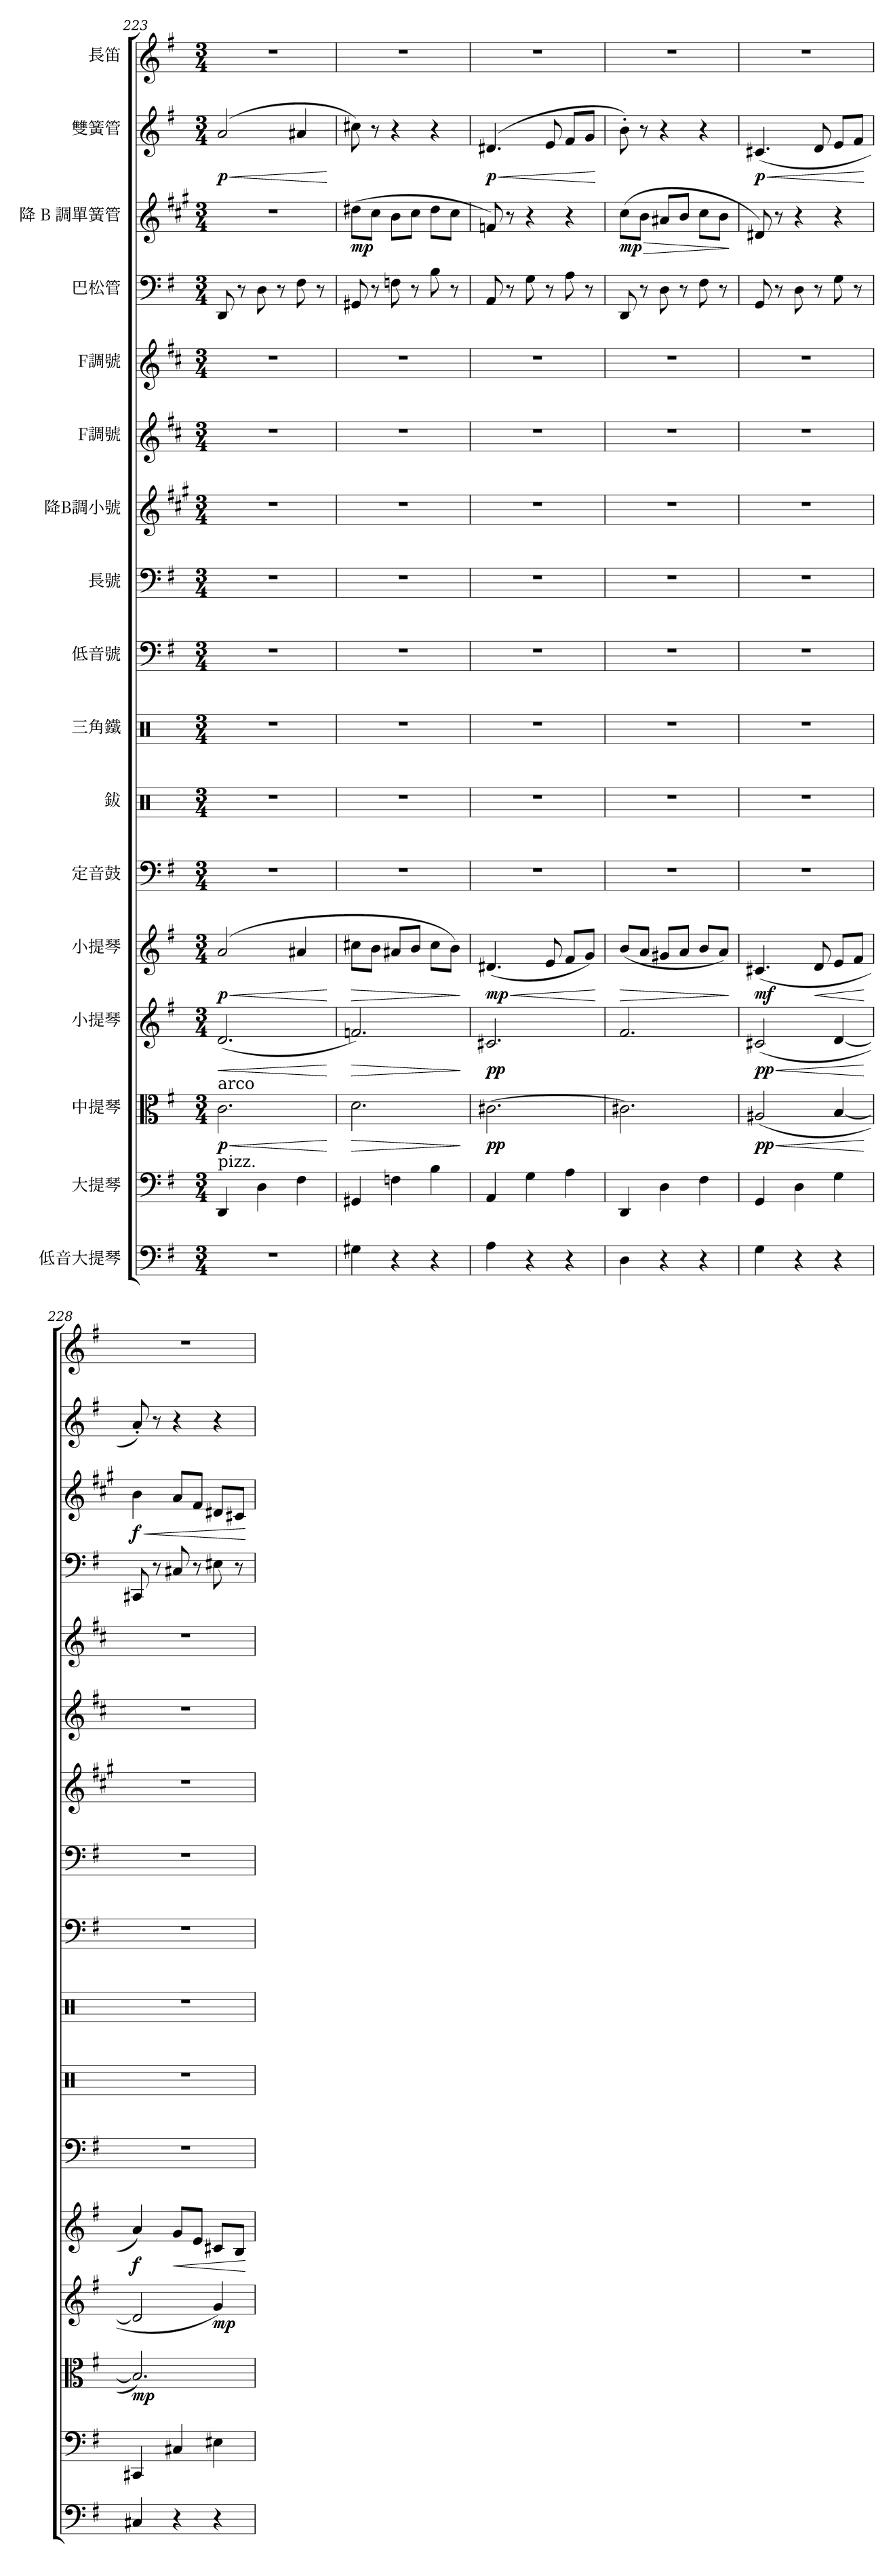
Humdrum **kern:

**kern	**kern	**kern	**dynam	**kern	**dynam	**kern	**dynam	**kern	**kern	**kern	**kern	**kern	**kern	**kern	**kern	**kern	**kern	**dynam	**kern	**dynam	**kern
*part17	*part16	*part15	*part15	*part14	*part14	*part13	*part13	*part12	*part11	*part10	*part9	*part8	*part7	*part6	*part5	*part4	*part3	*part3	*part2	*part2	*part1
*staff17	*staff16	*staff15	*staff15	*staff14	*staff14	*staff13	*staff13	*staff12	*staff11	*staff10	*staff9	*staff8	*staff7	*staff6	*staff5	*staff4	*staff3	*staff3	*staff2	*staff2	*staff1
*I"低音大提琴	*I"大提琴	*I"中提琴	*	*I"小提琴	*	*I"小提琴	*	*I"定音鼓	*I"鈸	*I"三角鐵	*I"低音號	*I"長號	*I"降B調小號	*I"F調號	*I"F調號	*I"巴松管	*I"降 B 調單簧管	*	*I"雙簧管	*	*I"長笛
*clefF4	*clefF4	*clefC3	*	*clefG2	*	*clefG2	*	*clefF4	*clefX	*clefX	*clefF4	*clefF4	*clefG2	*clefG2	*clefG2	*clefF4	*clefG2	*	*clefG2	*	*clefG2
*ITrd7c12	*	*	*	*	*	*	*	*	*	*	*	*	*ITrd1c2	*ITrd4c7	*ITrd4c7	*	*ITrd1c2	*	*	*	*
*k[f#]	*k[f#]	*k[f#]	*	*k[f#]	*	*k[f#]	*	*k[f#]	*k[]	*k[]	*k[f#]	*k[f#]	*k[f#]	*k[f#]	*k[f#]	*k[f#]	*k[f#]	*	*k[f#]	*	*k[f#]
*M3/4	*M3/4	*M3/4	*	*M3/4	*	*M3/4	*	*M3/4	*M3/4	*M3/4	*M3/4	*M3/4	*M3/4	*M3/4	*M3/4	*M3/4	*M3/4	*	*M3/4	*	*M3/4
=223	=223	=223	=223	=223	=223	=223	=223	=223	=223	=223	=223	=223	=223	=223	=223	=223	=223	=223	=223	=223	=223
!	!	!LO:TX:a:t=arco	!	!	!	!	!	!	!	!	!	!	!	!	!	!	!	!	!	!	!
!	!LO:TX:a:t=pizz.	!	!	!	!	!	!	!	!	!	!	!	!	!	!	!	!	!	!	!	!
!	!	!	!LO:HP:b	!	!LO:HP:b	!	!LO:HP:b	!	!	!	!	!	!	!	!	!	!	!	!	!LO:HP:b	!
!	!	!	!LO:DY:n=1:b	!	!	!	!LO:DY:n=1:b	!	!	!	!	!	!	!	!	!	!	!	!	!LO:DY:n=1:b	!
2.r	4DD/	2.c\	< p	(<2.d/	<	(>2a/	< p	2.r	2.r	2.r	2.r	2.r	2.r	2.r	2.r	8DD/	2.r	.	(<2a/	< p	2.r
.	.	.	.	.	.	.	.	.	.	.	.	.	.	.	.	8r	.	.	.	.	.
.	4D\	.	.	.	.	.	.	.	.	.	.	.	.	.	.	8D\	.	.	.	.	.
.	.	.	.	.	.	.	.	.	.	.	.	.	.	.	.	8r	.	.	.	.	.
.	4F#\	.	.	.	.	4a#X/	.	.	.	.	.	.	.	.	.	8F#\	.	.	4a#X/	.	.
.	.	.	.	.	.	.	.	.	.	.	.	.	.	.	.	8r	.	.	.	.	.
.	.	.	[	.	[	.	[	.	.	.	.	.	.	.	.	.	.	.	.	[	.
=224	=224	=224	=224	=224	=224	=224	=224	=224	=224	=224	=224	=224	=224	=224	=224	=224	=224	=224	=224	=224	=224
!	!	!	!LO:HP:b	!	!LO:HP:b	!	!LO:HP:b	!	!	!	!	!	!	!	!	!	!	!LO:DY:b	!	!	!
4GG#X\	4GG#X/	2.d\	>	2.fn/)	>	8cc#X\L	>	2.r	2.r	2.r	2.r	2.r	2.r	2.r	2.r	8GG#X/	(>8cc#X\L	mp	8cc#X\)	.	2.r
.	.	.	.	.	.	8b\J	.	.	.	.	.	.	.	.	.	8r	8b\J	.	8r	.	.
4r	4Fn\	.	.	.	.	8a#X/L	.	.	.	.	.	.	.	.	.	8Fn\	8a\L	.	4r	.	.
.	.	.	.	.	.	8b/J	.	.	.	.	.	.	.	.	.	8r	8b\J	.	.	.	.
4r	4B\	.	.	.	.	8cc#\L	.	.	.	.	.	.	.	.	.	8B\	8cc#\L	.	4r	.	.
.	.	.	.	.	.	8b\J)	.	.	.	.	.	.	.	.	.	8r	8b\J	.	.	.	.
.	.	.	]	.	]	.	]	.	.	.	.	.	.	.	.	.	.	.	.	.	.
=225	=225	=225	=225	=225	=225	=225	=225	=225	=225	=225	=225	=225	=225	=225	=225	=225	=225	=225	=225	=225	=225
!	!	!	!LO:DY:b	!	!LO:DY:b	!	!LO:HP:b	!	!	!	!	!	!	!	!	!	!	!	!	!LO:HP:b	!
!	!	!	!	!	!	!	!LO:DY:n=1:b	!	!	!	!	!	!	!	!	!	!	!	!	!LO:DY:n=1:b	!
4AA\	4AA/	[2.c#X\	pp	2.c#X/	pp	(<4.d#X/	< mp	2.r	2.r	2.r	2.r	2.r	2.r	2.r	2.r	8AA/	8e-X/)	.	(<4.d#X/	< p	2.r
.	.	.	.	.	.	.	.	.	.	.	.	.	.	.	.	8r	8r	.	.	.	.
4r	4G\	.	.	.	.	.	.	.	.	.	.	.	.	.	.	8G\	4r	.	.	.	.
.	.	.	.	.	.	8e/	.	.	.	.	.	.	.	.	.	8r	.	.	8e/	.	.
4r	4A\	.	.	.	.	8f#/L	.	.	.	.	.	.	.	.	.	8A\	4r	.	8f#/L	.	.
.	.	.	.	.	.	8g/J)	.	.	.	.	.	.	.	.	.	8r	.	.	8g/J	.	.
.	.	.	.	.	.	.	[	.	.	.	.	.	.	.	.	.	.	.	.	[	.
=226	=226	=226	=226	=226	=226	=226	=226	=226	=226	=226	=226	=226	=226	=226	=226	=226	=226	=226	=226	=226	=226
!	!	!	!	!	!	!	!LO:HP:b	!	!	!	!	!	!	!	!	!	!	!LO:HP:b	!	!	!
!	!	!	!	!	!	!	!	!	!	!	!	!	!	!	!	!	!	!LO:DY:n=1:b	!	!	!
4DD\	4DD/	2.c#X\]	.	2.f#/	.	(<8b/L	>	2.r	2.r	2.r	2.r	2.r	2.r	2.r	2.r	8DD/	(>8b\L	> mp	8b'\)	.	2.r
.	.	.	.	.	.	8a/J	.	.	.	.	.	.	.	.	.	8r	8a\J	.	8r	.	.
4r	4D\	.	.	.	.	8g#X/L	.	.	.	.	.	.	.	.	.	8D\	8g#X/L	.	4r	.	.
.	.	.	.	.	.	8a/J	.	.	.	.	.	.	.	.	.	8r	8a/J	.	.	.	.
4r	4F#\	.	.	.	.	8b/L	.	.	.	.	.	.	.	.	.	8F#\	8b\L	.	4r	.	.
.	.	.	.	.	.	8a/J)	.	.	.	.	.	.	.	.	.	8r	8a\J	.	.	.	.
.	.	.	.	.	.	.	]	.	.	.	.	.	.	.	.	.	.	]	.	.	.
=227	=227	=227	=227	=227	=227	=227	=227	=227	=227	=227	=227	=227	=227	=227	=227	=227	=227	=227	=227	=227	=227
!	!	!	!LO:HP:b	!	!LO:HP:b	!	!	!	!	!	!	!	!	!	!	!	!	!	!	!LO:HP:b	!
!	!	!	!LO:DY:n=1:b	!	!LO:DY:n=1:b	!	!LO:DY:b	!	!	!	!	!	!	!	!	!	!	!	!	!LO:DY:n=1:b	!
4GG\	4GG/	(<2A#X/	< pp	(>2c#X/	< pp	(<4.c#X/	mf	2.r	2.r	2.r	2.r	2.r	2.r	2.r	2.r	8GG/	8c#X/)	.	(<4.c#X/	< p	2.r
.	.	.	.	.	.	.	.	.	.	.	.	.	.	.	.	8r	8r	.	.	.	.
4r	4D\	.	.	.	.	.	.	.	.	.	.	.	.	.	.	8D\	4r	.	.	.	.
!	!	!	!	!	!	!	!LO:HP:b	!	!	!	!	!	!	!	!	!	!	!	!	!	!
.	.	.	.	.	.	8d/	<	.	.	.	.	.	.	.	.	8r	.	.	8d/	.	.
4r	4G\	[4B/	.	[4d/	.	8e/L	.	.	.	.	.	.	.	.	.	8G\	4r	.	8e/L	.	.
.	.	.	.	.	.	8f#/J	.	.	.	.	.	.	.	.	.	8r	.	.	8f#/J	.	.
.	.	.	[	.	[	.	[	.	.	.	.	.	.	.	.	.	.	.	.	[	.
=228	=228	=228	=228	=228	=228	=228	=228	=228	=228	=228	=228	=228	=228	=228	=228	=228	=228	=228	=228	=228	=228
*	*	*	*	*	*	*	*	*	*	*	*	*	*	*	*	*	*	*	*	*	*MM138
!	!	!	!LO:DY:b	!	!	!	!LO:DY:b	!	!	!	!	!	!	!	!	!	!	!LO:HP:b	!	!	!
!	!	!	!	!	!	!	!	!	!	!	!	!	!	!	!	!	!	!LO:DY:n=1:b	!	!	!
*	*	*	*	*	*	*	*	*	*	*	*	*	*	*	*	*	*	*	*	*	*^
*	*	*	*	*	*	*	*	*	*	*	*	*	*	*	*	*	*	*	*	*	*	*^
4CC#X/	4CC#X/	2.B/])	mp	2d/]	.	4a/)	f	2.r	2.r	2.r	2.r	2.r	2.r	2.r	2.r	8CC#X/	4a\	< f	8a'/)	.	2.r	4ryy	2ryy
.	.	.	.	.	.	.	.	.	.	.	.	.	.	.	.	8r	.	.	8r	.	.	.	.
*	*	*	*	*	*	*	*	*	*	*	*	*	*	*	*	*	*	*	*	*	*MM144	*	*
!	!	!	!	!	!	!	!LO:HP:b	!	!	!	!	!	!	!	!	!	!	!	!	!	!	!	!
4r	4C#X/	.	.	.	.	8g/L	<	.	.	.	.	.	.	.	.	8C#X/	8g/L	.	4r	.	.	2ryy	.
.	.	.	.	.	.	8e/J	.	.	.	.	.	.	.	.	.	8r	8e/J	.	.	.	.	.	.
*	*	*	*	*	*	*	*	*	*	*	*	*	*	*	*	*	*	*	*	*	*MM150	*	*
!	!	!	!	!	!LO:DY:b	!	!	!	!	!	!	!	!	!	!	!	!	!	!	!	!	!	!
4r	4E#X\	.	.	4g/)	mp	8c#X/L	.	.	.	.	.	.	.	.	.	8E#X\	8c#X/L	.	4r	.	.	.	4ryy
.	.	.	.	.	.	8B/J	.	.	.	.	.	.	.	.	.	8r	8Bn/J	.	.	.	.	.	.
.	.	.	.	.	.	.	[	.	.	.	.	.	.	.	.	.	.	[	.	.	.	.	.
*	*	*	*	*	*	*	*	*	*	*	*	*	*	*	*	*	*	*	*	*	*v	*v	*v
=	=	=	=	=	=	=	=	=	=	=	=	=	=	=	=	=	=	=	=	=	=
*-	*-	*-	*-	*-	*-	*-	*-	*-	*-	*-	*-	*-	*-	*-	*-	*-	*-	*-	*-	*-	*-
